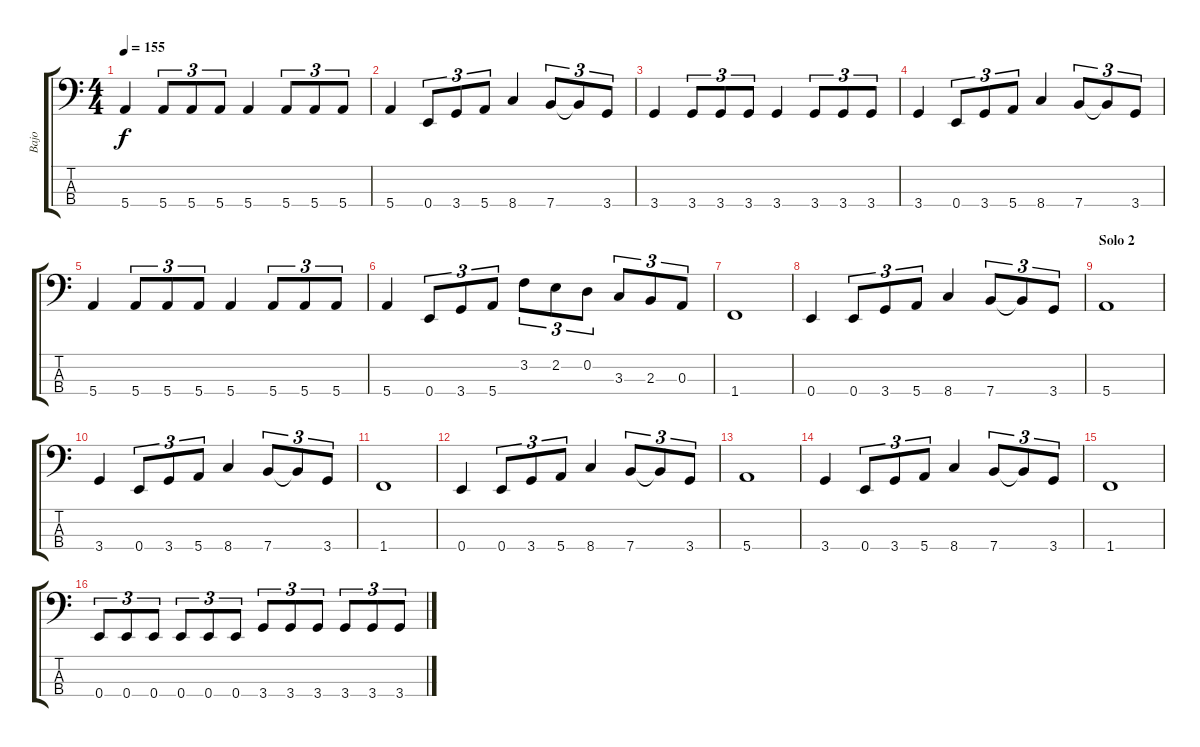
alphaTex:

\track ("Bajo" "Bajo") {instrument electricbassfinger}
\staff {score tabs}
\tuning (G2 D2 A1 E1) {hide}
\ts (4 4)
\tempo 155
\clef f4
\ks c
5.4.4{dy f} 5.4.8{tu (3 2)} 5.4.8{tu (3 2)} 5.4.8{tu (3 2)} 5.4.4 5.4.8{tu (3 2)} 5.4.8{tu (3 2)} 5.4.8{tu (3 2)} |
5.4.4 0.4.8{tu (3 2)} 3.4.8{tu (3 2)} 5.4.8{tu (3 2)} 8.4.4 7.4.8{tu (3 2)} 7.4{t}.8{tu (3 2)} 3.4.8{tu (3 2)} |
3.4.4 3.4.8{tu (3 2)} 3.4.8{tu (3 2)} 3.4.8{tu (3 2)} 3.4.4 3.4.8{tu (3 2)} 3.4.8{tu (3 2)} 3.4.8{tu (3 2)} |
3.4.4 0.4.8{tu (3 2)} 3.4.8{tu (3 2)} 5.4.8{tu (3 2)} 8.4.4 7.4.8{tu (3 2)} 7.4{t}.8{tu (3 2)} 3.4.8{tu (3 2)} |
5.4.4 5.4.8{tu (3 2)} 5.4.8{tu (3 2)} 5.4.8{tu (3 2)} 5.4.4 5.4.8{tu (3 2)} 5.4.8{tu (3 2)} 5.4.8{tu (3 2)} |
5.4.4 0.4.8{tu (3 2)} 3.4.8{tu (3 2)} 5.4.8{tu (3 2)} 3.2.8{tu (3 2)} 2.2.8{tu (3 2)} 0.2.8{tu (3 2)} 3.3.8{tu (3 2)} 2.3.8{tu (3 2)} 0.3.8{tu (3 2)} |
1.4.1 |
0.4.4 0.4.8{tu (3 2)} 3.4.8{tu (3 2)} 5.4.8{tu (3 2)} 8.4.4 7.4.8{tu (3 2)} 7.4{t}.8{tu (3 2)} 3.4.8{tu (3 2)} |
\section ("" "Solo 2")
5.4.1 |
3.4.4 0.4.8{tu (3 2)} 3.4.8{tu (3 2)} 5.4.8{tu (3 2)} 8.4.4 7.4.8{tu (3 2)} 7.4{t}.8{tu (3 2)} 3.4.8{tu (3 2)} |
1.4.1 |
0.4.4 0.4.8{tu (3 2)} 3.4.8{tu (3 2)} 5.4.8{tu (3 2)} 8.4.4 7.4.8{tu (3 2)} 7.4{t}.8{tu (3 2)} 3.4.8{tu (3 2)} |
5.4.1 |
3.4.4 0.4.8{tu (3 2)} 3.4.8{tu (3 2)} 5.4.8{tu (3 2)} 8.4.4 7.4.8{tu (3 2)} 7.4{t}.8{tu (3 2)} 3.4.8{tu (3 2)} |
1.4.1 |
0.4.8{tu (3 2)} 0.4.8{tu (3 2)} 0.4.8{tu (3 2)} 0.4.8{tu (3 2)} 0.4.8{tu (3 2)} 0.4.8{tu (3 2)} 3.4.8{tu (3 2)} 3.4.8{tu (3 2)} 3.4.8{tu (3 2)} 3.4.8{tu (3 2)} 3.4.8{tu (3 2)} 3.4.8{tu (3 2)}
